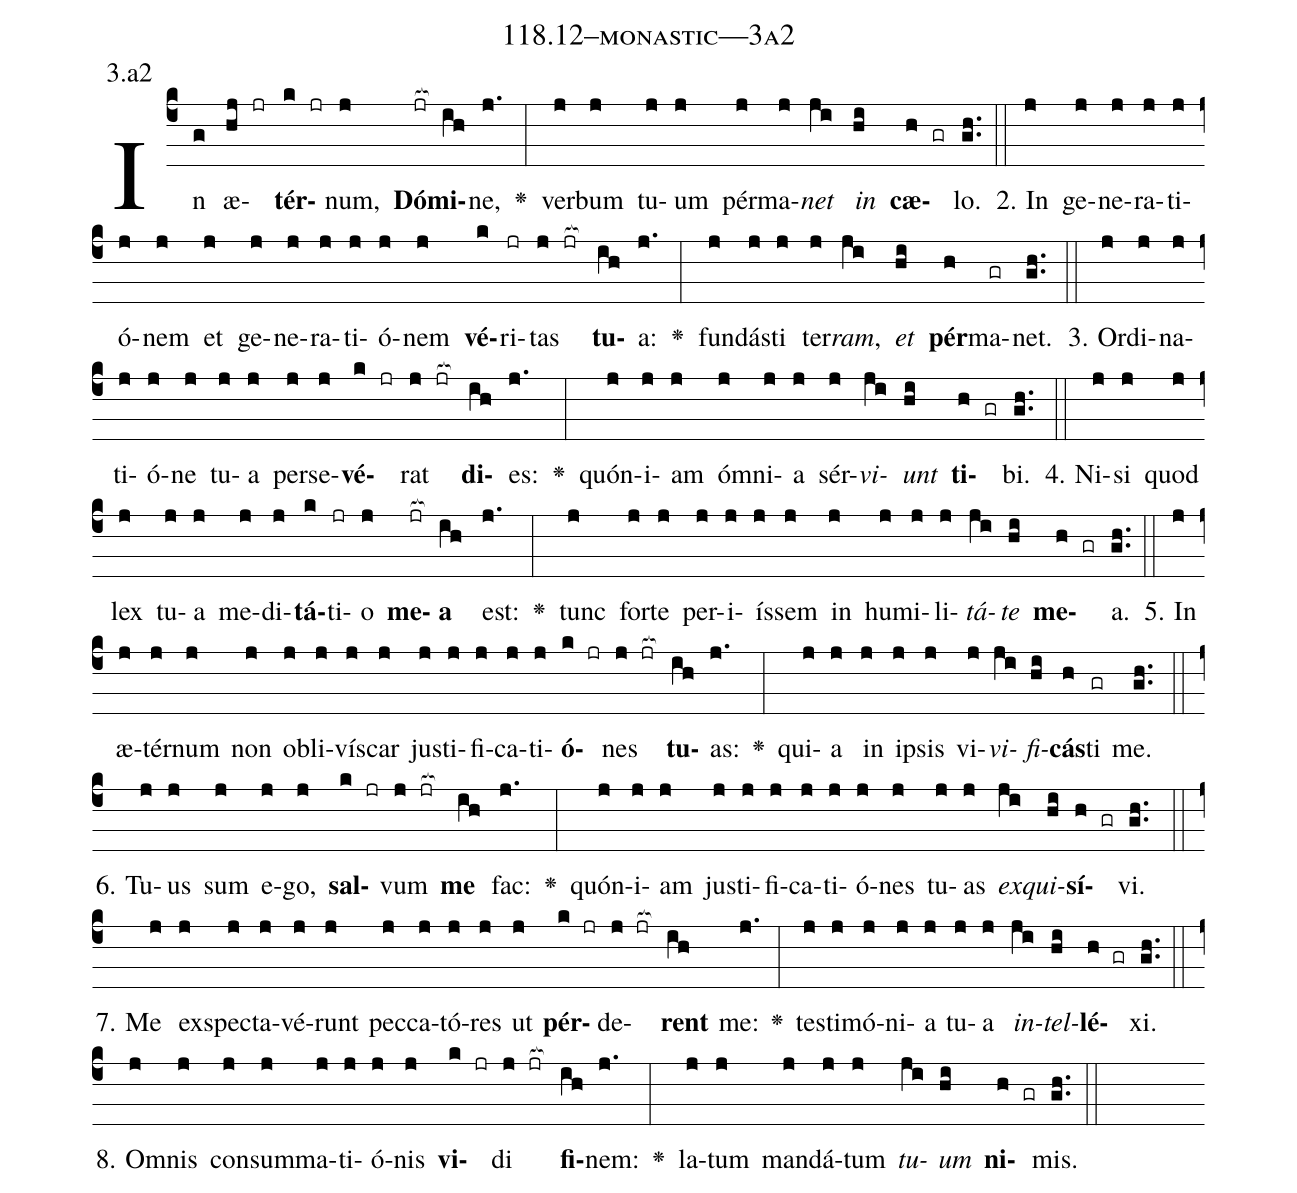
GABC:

name: 118.12--monastic---3a2;
annotation: 3.a2;
%%
(c4)In(g) æ(hj jr)<b>tér</b>(k jr)num,(j) <b>Dó</b>(jr[ocb:1{])<b>mi</b>(ih[ocb:0}])ne,(j.) <v>\greheightstar</v>(:) ver(j)bum(j) tu(j)um(j) pér(j)ma(j)<i>net</i>(ji) <i>in</i>(hi) <b>cæ</b>(h gr)lo.(gh..) (::)
2. In(j) ge(j)ne(j)ra(j)ti(j)ó(j)nem(j) et(j) ge(j)ne(j)ra(j)ti(j)ó(j)nem(j) <b>vé</b>(k)ri(jr)tas(j jr[ocb:1{]) <b>tu</b>(ih[ocb:0}])a:(j.) <v>\greheightstar</v>(:) fun(j)dás(j)ti(j) ter(j)<i>ram</i>,(ji) <i>et</i>(hi) <b>pér</b>(h)ma(gr)net.(gh..) (::)
3. Or(j)di(j)na(j)ti(j)ó(j)ne(j) tu(j)a(j) per(j)se(j)<b>vé</b>(k jr)rat(j jr[ocb:1{]) <b>di</b>(ih[ocb:0}])es:(j.) <v>\greheightstar</v>(:) quón(j)i(j)am(j) óm(j)ni(j)a(j) sér(j)<i>vi</i>(ji)<i>unt</i>(hi) <b>ti</b>(h gr)bi.(gh..) (::)
4. Ni(j)si(j) quod(j) lex(j) tu(j)a(j) me(j)di(j)<b>tá</b>(k)ti(jr)o(j) <b>me</b>(jr[ocb:1{])<b>a</b>(ih[ocb:0}]) est:(j.) <v>\greheightstar</v>(:) tunc(j) for(j)te(j) per(j)i(j)ís(j)sem(j) in(j) hu(j)mi(j)li(j)<i>tá</i>(ji)<i>te</i>(hi) <b>me</b>(h gr)a.(gh..) (::)
5. In(j) æ(j)tér(j)num(j) non(j) ob(j)li(j)vís(j)car(j) jus(j)ti(j)fi(j)ca(j)ti(j)<b>ó</b>(k jr)nes(j jr[ocb:1{]) <b>tu</b>(ih[ocb:0}])as:(j.) <v>\greheightstar</v>(:) qui(j)a(j) in(j) ip(j)sis(j) vi(j)<i>vi</i>(ji)<i>fi</i>(hi)<b>cás</b>(h)ti(gr) me.(gh..) (::)
6. Tu(j)us(j) sum(j) e(j)go,(j) <b>sal</b>(k jr)vum(j jr[ocb:1{]) <b>me</b>(ih[ocb:0}]) fac:(j.) <v>\greheightstar</v>(:) quón(j)i(j)am(j) jus(j)ti(j)fi(j)ca(j)ti(j)ó(j)nes(j) tu(j)as(j) <i>ex</i>(ji)<i>qui</i>(hi)<b>sí</b>(h gr)vi.(gh..) (::)
7. Me(j) ex(j)spec(j)ta(j)vé(j)runt(j) pec(j)ca(j)tó(j)res(j) ut(j) <b>pér</b>(k jr)de(j jr[ocb:1{])<b>rent</b>(ih[ocb:0}]) me:(j.) <v>\greheightstar</v>(:) tes(j)ti(j)mó(j)ni(j)a(j) tu(j)a(j) <i>in</i>(ji)<i>tel</i>(hi)<b>lé</b>(h gr)xi.(gh..) (::)
8. Om(j)nis(j) con(j)sum(j)ma(j)ti(j)ó(j)nis(j) <b>vi</b>(k jr)di(j jr[ocb:1{]) <b>fi</b>(ih[ocb:0}])nem:(j.) <v>\greheightstar</v>(:) la(j)tum(j) man(j)dá(j)tum(j) <i>tu</i>(ji)<i>um</i>(hi) <b>ni</b>(h gr)mis.(gh..) (::)
